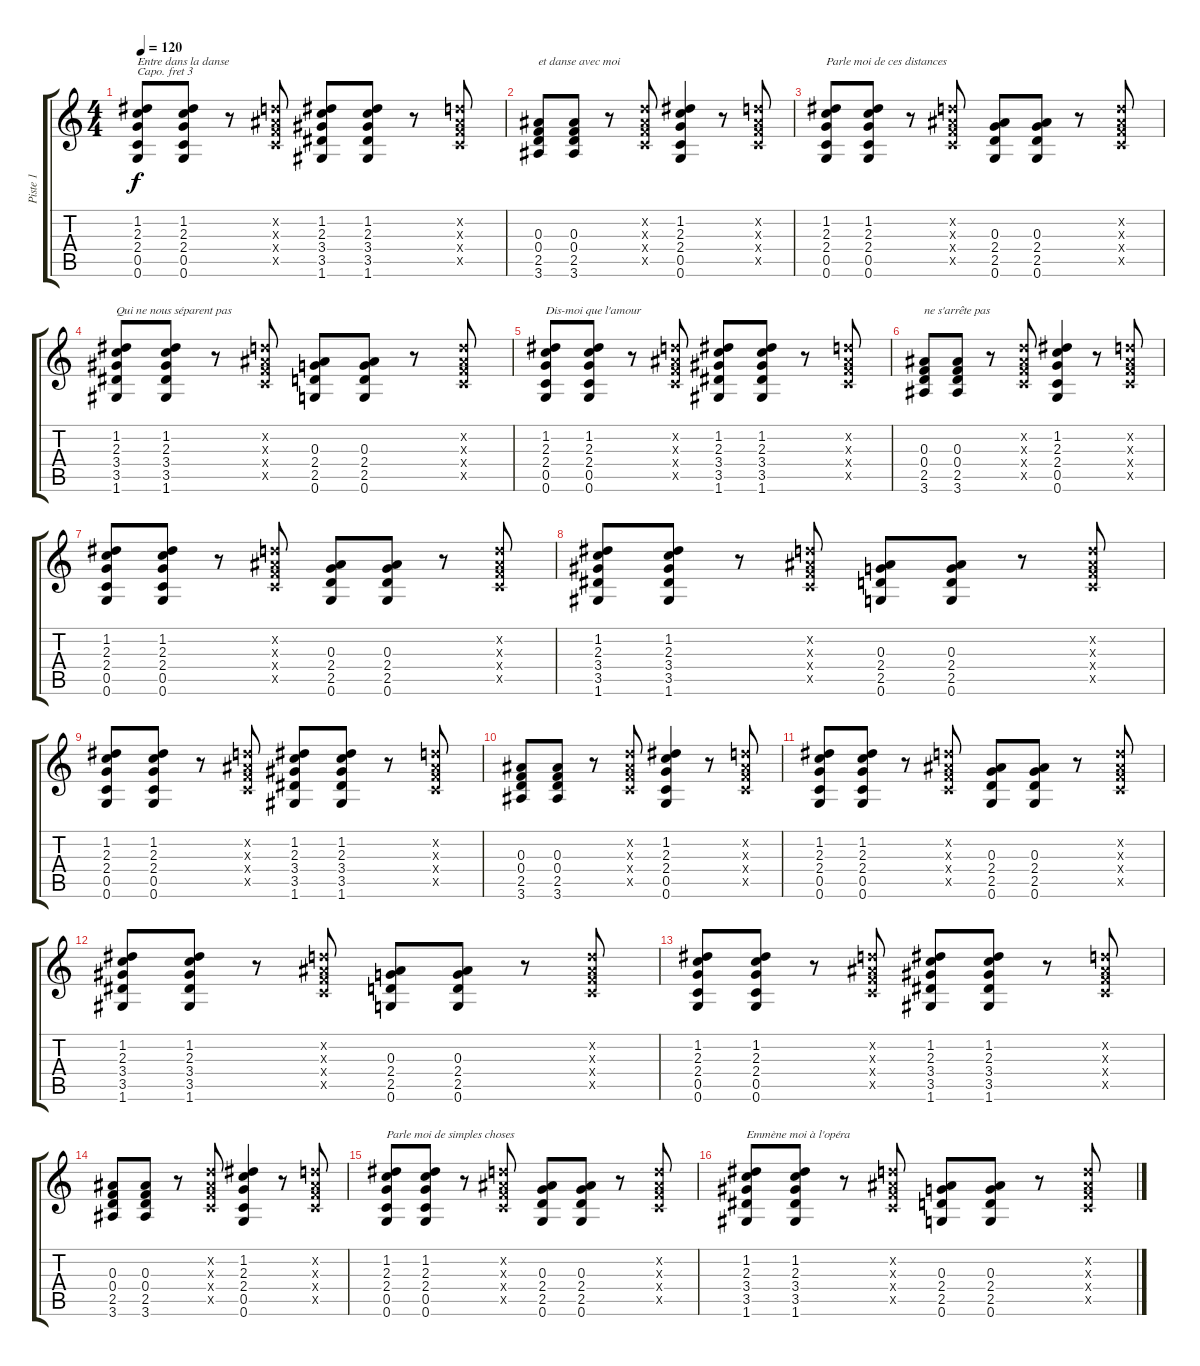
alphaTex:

\track ("Piste 1" "Piste 1") {instrument acousticguitarnylon}
\staff {score tabs}
\capo 3
\tuning (E4 B3 G3 D3 A2 E2) {hide}
\ts (4 4)
\tempo 120
\clef g2
\ks c
(1.2 2.3 2.4 0.5 0.6).8{txt "Entre dans la danse" dy f} (1.2 2.3 2.4 0.5 0.6).8 r.8 (0.2{x} 0.3{x} 0.4{x} 0.5{x}).8 (1.2 2.3 3.4 3.5 1.6).8 (1.2 2.3 3.4 3.5 1.6).8 r.8 (0.2{x} 0.3{x} 0.4{x} 0.5{x}).8 |
(0.3 0.4 2.5 3.6).8{txt "et danse avec moi"} (0.3 0.4 2.5 3.6).8 r.8 (0.2{x} 0.3{x} 0.4{x} 0.5{x}).8 (1.2 2.3 2.4 0.5 0.6).4 r.8 (0.2{x} 0.3{x} 0.4{x} 0.5{x}).8 |
(1.2 2.3 2.4 0.5 0.6).8{txt "Parle moi de ces distances"} (1.2 2.3 2.4 0.5 0.6).8 r.8 (0.2{x} 0.3{x} 0.4{x} 0.5{x}).8 (0.3 2.4 2.5 0.6).8 (0.3 2.4 2.5 0.6).8 r.8 (0.2{x} 0.3{x} 0.4{x} 0.5{x}).8 |
(1.2 2.3 3.4 3.5 1.6).8{txt "Qui ne nous séparent pas"} (1.2 2.3 3.4 3.5 1.6).8 r.8 (0.2{x} 0.3{x} 0.4{x} 0.5{x}).8 (0.3 2.4 2.5 0.6).8 (0.3 2.4 2.5 0.6).8 r.8 (0.2{x} 0.3{x} 0.4{x} 0.5{x}).8 |
(1.2 2.3 2.4 0.5 0.6).8{txt "Dis-moi que l'amour"} (1.2 2.3 2.4 0.5 0.6).8 r.8 (0.2{x} 0.3{x} 0.4{x} 0.5{x}).8 (1.2 2.3 3.4 3.5 1.6).8 (1.2 2.3 3.4 3.5 1.6).8 r.8 (0.2{x} 0.3{x} 0.4{x} 0.5{x}).8 |
(0.3 0.4 2.5 3.6).8{txt "ne s'arrête pas"} (0.3 0.4 2.5 3.6).8 r.8 (0.2{x} 0.3{x} 0.4{x} 0.5{x}).8 (1.2 2.3 2.4 0.5 0.6).4 r.8 (0.2{x} 0.3{x} 0.4{x} 0.5{x}).8 |
(1.2 2.3 2.4 0.5 0.6).8 (1.2 2.3 2.4 0.5 0.6).8 r.8 (0.2{x} 0.3{x} 0.4{x} 0.5{x}).8 (0.3 2.4 2.5 0.6).8 (0.3 2.4 2.5 0.6).8 r.8 (0.2{x} 0.3{x} 0.4{x} 0.5{x}).8 |
(1.2 2.3 3.4 3.5 1.6).8 (1.2 2.3 3.4 3.5 1.6).8 r.8 (0.2{x} 0.3{x} 0.4{x} 0.5{x}).8 (0.3 2.4 2.5 0.6).8 (0.3 2.4 2.5 0.6).8 r.8 (0.2{x} 0.3{x} 0.4{x} 0.5{x}).8 |
(1.2 2.3 2.4 0.5 0.6).8 (1.2 2.3 2.4 0.5 0.6).8 r.8 (0.2{x} 0.3{x} 0.4{x} 0.5{x}).8 (1.2 2.3 3.4 3.5 1.6).8 (1.2 2.3 3.4 3.5 1.6).8 r.8 (0.2{x} 0.3{x} 0.4{x} 0.5{x}).8 |
(0.3 0.4 2.5 3.6).8 (0.3 0.4 2.5 3.6).8 r.8 (0.2{x} 0.3{x} 0.4{x} 0.5{x}).8 (1.2 2.3 2.4 0.5 0.6).4 r.8 (0.2{x} 0.3{x} 0.4{x} 0.5{x}).8 |
(1.2 2.3 2.4 0.5 0.6).8 (1.2 2.3 2.4 0.5 0.6).8 r.8 (0.2{x} 0.3{x} 0.4{x} 0.5{x}).8 (0.3 2.4 2.5 0.6).8 (0.3 2.4 2.5 0.6).8 r.8 (0.2{x} 0.3{x} 0.4{x} 0.5{x}).8 |
(1.2 2.3 3.4 3.5 1.6).8 (1.2 2.3 3.4 3.5 1.6).8 r.8 (0.2{x} 0.3{x} 0.4{x} 0.5{x}).8 (0.3 2.4 2.5 0.6).8 (0.3 2.4 2.5 0.6).8 r.8 (0.2{x} 0.3{x} 0.4{x} 0.5{x}).8 |
(1.2 2.3 2.4 0.5 0.6).8 (1.2 2.3 2.4 0.5 0.6).8 r.8 (0.2{x} 0.3{x} 0.4{x} 0.5{x}).8 (1.2 2.3 3.4 3.5 1.6).8 (1.2 2.3 3.4 3.5 1.6).8 r.8 (0.2{x} 0.3{x} 0.4{x} 0.5{x}).8 |
(0.3 0.4 2.5 3.6).8 (0.3 0.4 2.5 3.6).8 r.8 (0.2{x} 0.3{x} 0.4{x} 0.5{x}).8 (1.2 2.3 2.4 0.5 0.6).4 r.8 (0.2{x} 0.3{x} 0.4{x} 0.5{x}).8 |
(1.2 2.3 2.4 0.5 0.6).8{txt "Parle moi de simples choses"} (1.2 2.3 2.4 0.5 0.6).8 r.8 (0.2{x} 0.3{x} 0.4{x} 0.5{x}).8 (0.3 2.4 2.5 0.6).8 (0.3 2.4 2.5 0.6).8 r.8 (0.2{x} 0.3{x} 0.4{x} 0.5{x}).8 |
(1.2 2.3 3.4 3.5 1.6).8{txt "Emmène moi à l'opéra"} (1.2 2.3 3.4 3.5 1.6).8 r.8 (0.2{x} 0.3{x} 0.4{x} 0.5{x}).8 (0.3 2.4 2.5 0.6).8 (0.3 2.4 2.5 0.6).8 r.8 (0.2{x} 0.3{x} 0.4{x} 0.5{x}).8
